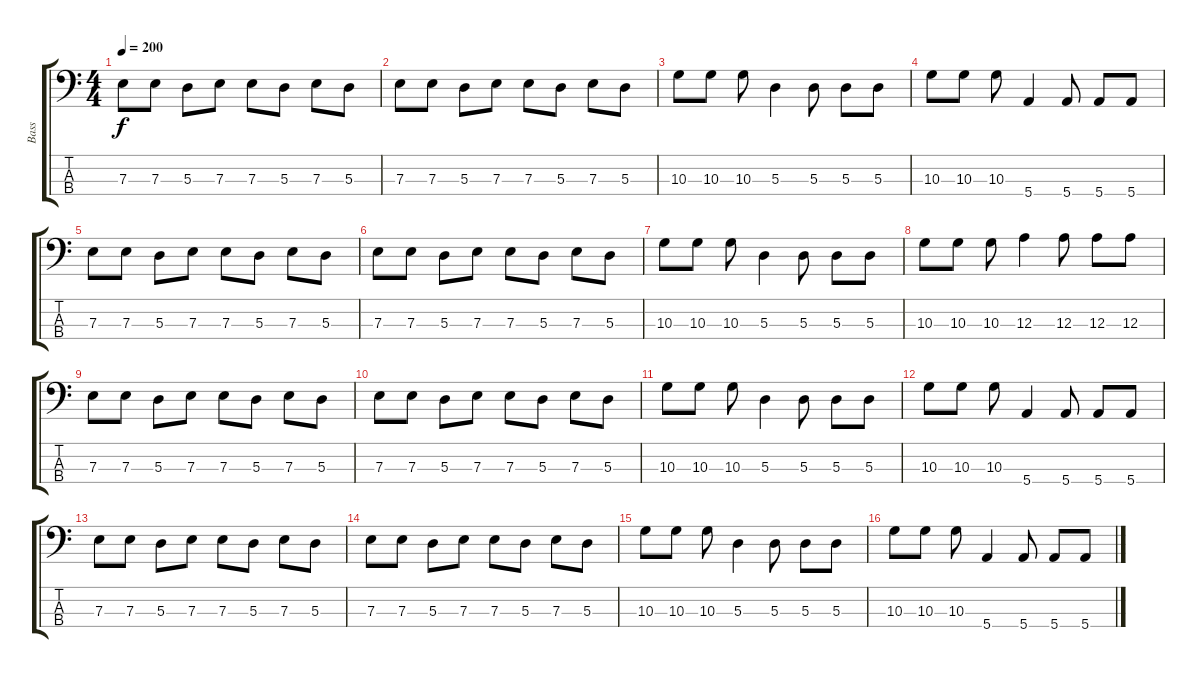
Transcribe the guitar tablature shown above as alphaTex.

\track ("Bass" "Bass") {instrument electricbasspick}
\staff {score tabs}
\tuning (G2 D2 A1 E1) {hide}
\ts (4 4)
\tempo 200
\clef f4
\ks c
7.3.8{dy f instrument electricbasspick} 7.3.8 5.3.8 7.3.8 7.3.8 5.3.8 7.3.8 5.3.8 |
7.3.8 7.3.8 5.3.8 7.3.8 7.3.8 5.3.8 7.3.8 5.3.8 |
10.3.8 10.3.8 10.3.8 5.3.4 5.3.8 5.3.8 5.3.8 |
10.3.8 10.3.8 10.3.8 5.4.4 5.4.8 5.4.8 5.4.8 |
7.3.8 7.3.8 5.3.8 7.3.8 7.3.8 5.3.8 7.3.8 5.3.8 |
7.3.8 7.3.8 5.3.8 7.3.8 7.3.8 5.3.8 7.3.8 5.3.8 |
10.3.8 10.3.8 10.3.8 5.3.4 5.3.8 5.3.8 5.3.8 |
10.3.8 10.3.8 10.3.8 12.3.4 12.3.8 12.3.8 12.3.8 |
7.3.8 7.3.8 5.3.8 7.3.8 7.3.8 5.3.8 7.3.8 5.3.8 |
7.3.8 7.3.8 5.3.8 7.3.8 7.3.8 5.3.8 7.3.8 5.3.8 |
10.3.8 10.3.8 10.3.8 5.3.4 5.3.8 5.3.8 5.3.8 |
10.3.8 10.3.8 10.3.8 5.4.4 5.4.8 5.4.8 5.4.8 |
7.3.8 7.3.8 5.3.8 7.3.8 7.3.8 5.3.8 7.3.8 5.3.8 |
7.3.8 7.3.8 5.3.8 7.3.8 7.3.8 5.3.8 7.3.8 5.3.8 |
10.3.8 10.3.8 10.3.8 5.3.4 5.3.8 5.3.8 5.3.8 |
10.3.8 10.3.8 10.3.8 5.4.4 5.4.8 5.4.8 5.4.8
